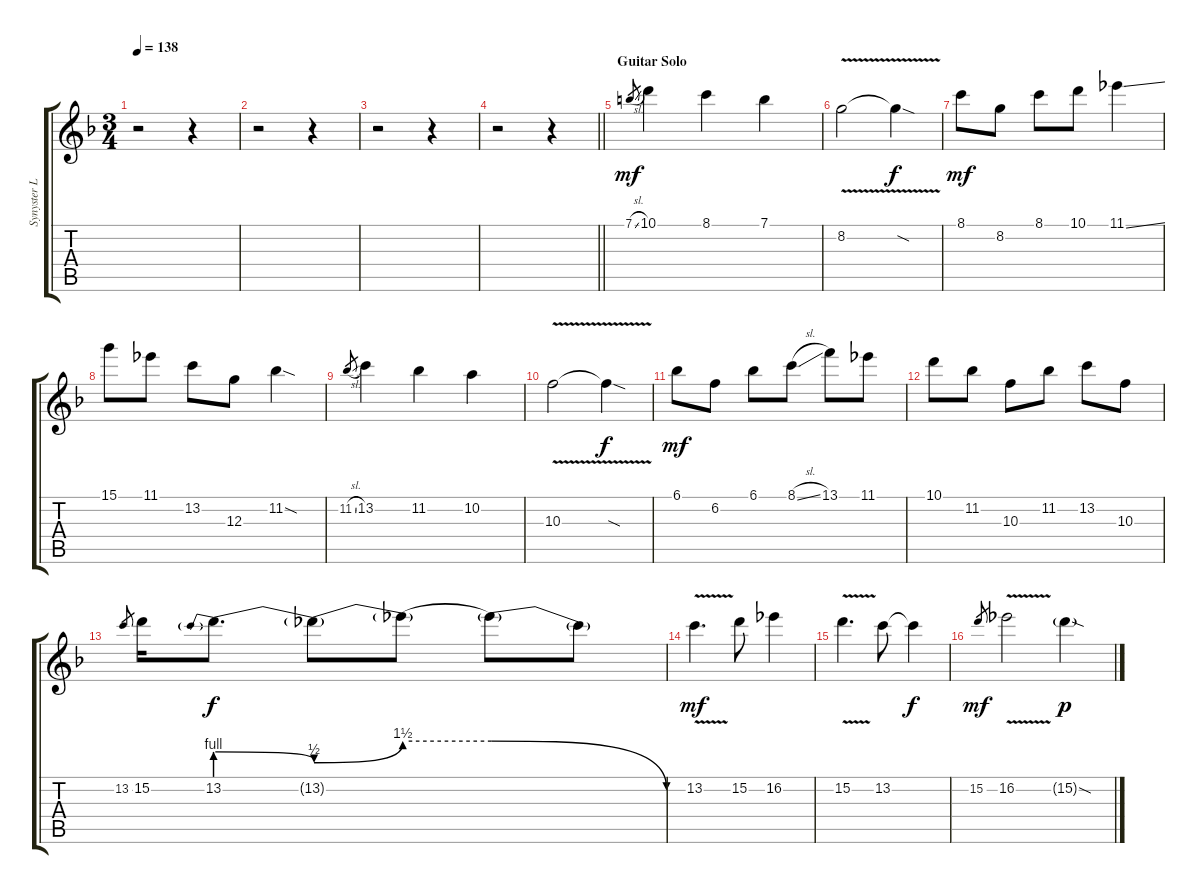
\track ("Synyster Lead" "Synyster L") {instrument overdrivenguitar}
\staff {score tabs}
\tuning (E4 B3 G3 D3 A2 D2) {hide}
\ts (3 4)
\tempo 138
\clef g2
\ks f
r.2{dy f} r.4 |
r.2 r.4 |
r.2 r.4 |
\barLineRight lightlight
r.2 r.4 |
\section ("" "Guitar Solo")
7.1{sl}.8{gr dy mf} 10.1.4{balance 8} 8.1.4 7.1.4 |
8.2{v}.2 8.2{sod t}.4{dy f} |
8.1.8{dy mf} 8.2.8 8.1.8 10.1.8 11.1{ss}.4 |
15.1.8 11.1.8 13.2.8 12.3.8 11.2{sod}.4 |
11.2{sl}.8{gr} 13.2.4 11.2.4 10.2.4 |
10.3{v}.2 10.3{sod t}.4{dy f} |
6.1.8{dy mf} 6.2.8 6.1.8 8.1{sl}.8 13.1.8 11.1.8 |
10.1.8 11.2.8 10.3.8 11.2.8 13.2.8 10.3.8 |
13.2.8{gr} 15.2.16 13.2{be (prebendrelease 0 4 60 2)}.8{d dy f} 13.2{be (bend 0 2 60 6) t}.8 13.2{be (hold 0 6 60 6) t}.8 13.2{be (release 0 6 60 0) t}.8 13.2{t}.8 |
13.2{v}.4{d dy mf} 15.2.8 16.2.4 |
15.2{v}.4{d} 13.2.8 13.2{t}.4{dy f} |
15.2.8{gr dy mf} 16.2{v}.2 15.2{sod g}.4{dy p}
